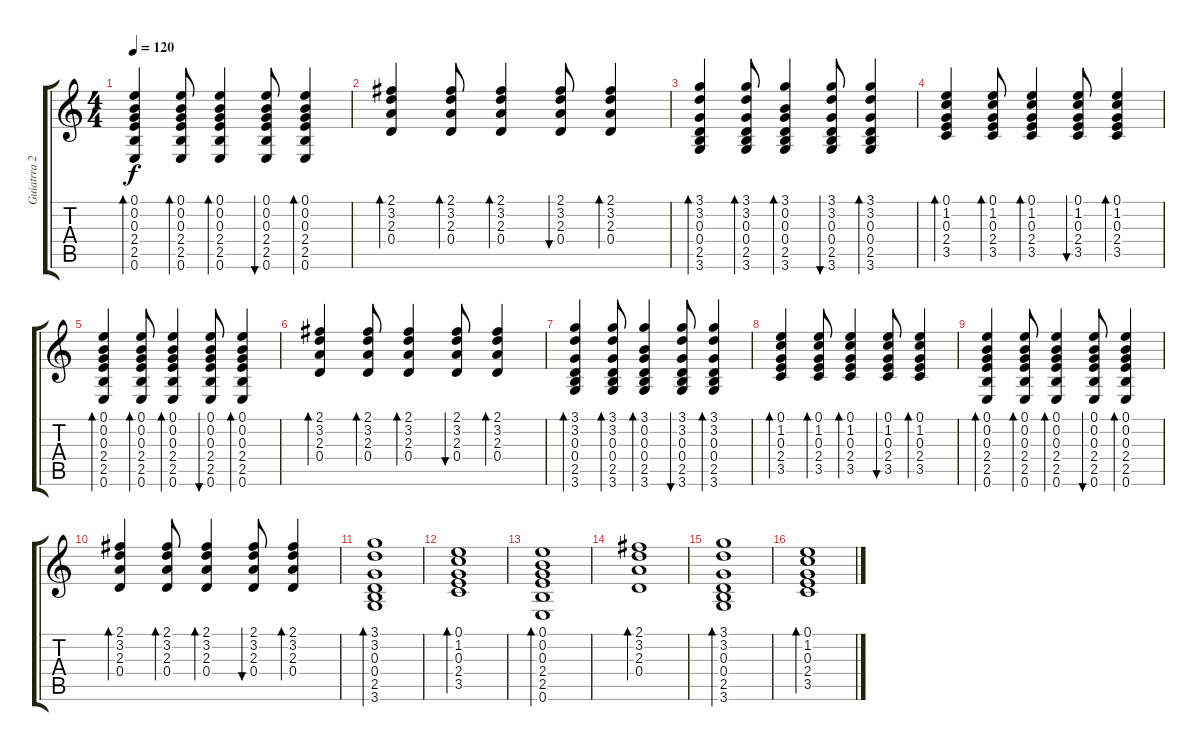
\track ("Guiatrra 2 (armonia)" "Guiatrra 2") {instrument acousticguitarnylon}
\staff {score tabs}
\tuning (E4 B3 G3 D3 A2 E2) {hide}
\ts (4 4)
\tempo 120
\clef g2
\ks c
(0.1 0.2 0.3 2.4 2.5 0.6).4{bd 30 dy f} (0.1 0.2 0.3 2.4 2.5 0.6).8{bd 30} (0.1 0.2 0.3 2.4 2.5 0.6).4{bd 30} (0.1 0.2 0.3 2.4 2.5 0.6).8{bu 30} (0.1 0.2 0.3 2.4 2.5 0.6).4{bd 30} |
(2.1 3.2 2.3 0.4).4{bd 30} (2.1 3.2 2.3 0.4).8{bd 30} (2.1 3.2 2.3 0.4).4{bd 30} (2.1 3.2 2.3 0.4).8{bu 30} (2.1 3.2 2.3 0.4).4{bd 30} |
(3.1 3.2 0.3 0.4 2.5 3.6).4{bd 30} (3.1 3.2 0.3 0.4 2.5 3.6).8{bd 30} (3.1 0.2 0.3 0.4 2.5 3.6).4{bd 30} (3.1 3.2 0.3 0.4 2.5 3.6).8{bu 30} (3.1 3.2 0.3 0.4 2.5 3.6).4{bd 30} |
(0.1 1.2 0.3 2.4 3.5).4{bd 30} (0.1 1.2 0.3 2.4 3.5).8{bd 30} (0.1 1.2 0.3 2.4 3.5).4{bd 30} (0.1 1.2 0.3 2.4 3.5).8{bu 30} (0.1 1.2 0.3 2.4 3.5).4{bd 30} |
(0.1 0.2 0.3 2.4 2.5 0.6).4{bd 30} (0.1 0.2 0.3 2.4 2.5 0.6).8{bd 30} (0.1 0.2 0.3 2.4 2.5 0.6).4{bd 30} (0.1 0.2 0.3 2.4 2.5 0.6).8{bu 30} (0.1 0.2 0.3 2.4 2.5 0.6).4{bd 30} |
(2.1 3.2 2.3 0.4).4{bd 30} (2.1 3.2 2.3 0.4).8{bd 30} (2.1 3.2 2.3 0.4).4{bd 30} (2.1 3.2 2.3 0.4).8{bu 30} (2.1 3.2 2.3 0.4).4{bd 30} |
(3.1 3.2 0.3 0.4 2.5 3.6).4{bd 30} (3.1 3.2 0.3 0.4 2.5 3.6).8{bd 30} (3.1 0.2 0.3 0.4 2.5 3.6).4{bd 30} (3.1 3.2 0.3 0.4 2.5 3.6).8{bu 30} (3.1 3.2 0.3 0.4 2.5 3.6).4{bd 30} |
(0.1 1.2 0.3 2.4 3.5).4{bd 30} (0.1 1.2 0.3 2.4 3.5).8{bd 30} (0.1 1.2 0.3 2.4 3.5).4{bd 30} (0.1 1.2 0.3 2.4 3.5).8{bu 30} (0.1 1.2 0.3 2.4 3.5).4{bd 30} |
(0.1 0.2 0.3 2.4 2.5 0.6).4{bd 30} (0.1 0.2 0.3 2.4 2.5 0.6).8{bd 30} (0.1 0.2 0.3 2.4 2.5 0.6).4{bd 30} (0.1 0.2 0.3 2.4 2.5 0.6).8{bu 30} (0.1 0.2 0.3 2.4 2.5 0.6).4{bd 30} |
(2.1 3.2 2.3 0.4).4{bd 30} (2.1 3.2 2.3 0.4).8{bd 30} (2.1 3.2 2.3 0.4).4{bd 30} (2.1 3.2 2.3 0.4).8{bu 30} (2.1 3.2 2.3 0.4).4{bd 30} |
(3.1 3.2 0.3 0.4 2.5 3.6).1{bd 240} |
(0.1 1.2 0.3 2.4 3.5).1{bd 240} |
(0.1 0.2 0.3 2.4 2.5 0.6).1{bd 240} |
(2.1 3.2 2.3 0.4).1{bd 240} |
(3.1 3.2 0.3 0.4 2.5 3.6).1{bd 240} |
(0.1 1.2 0.3 2.4 3.5).1{bd 240}
